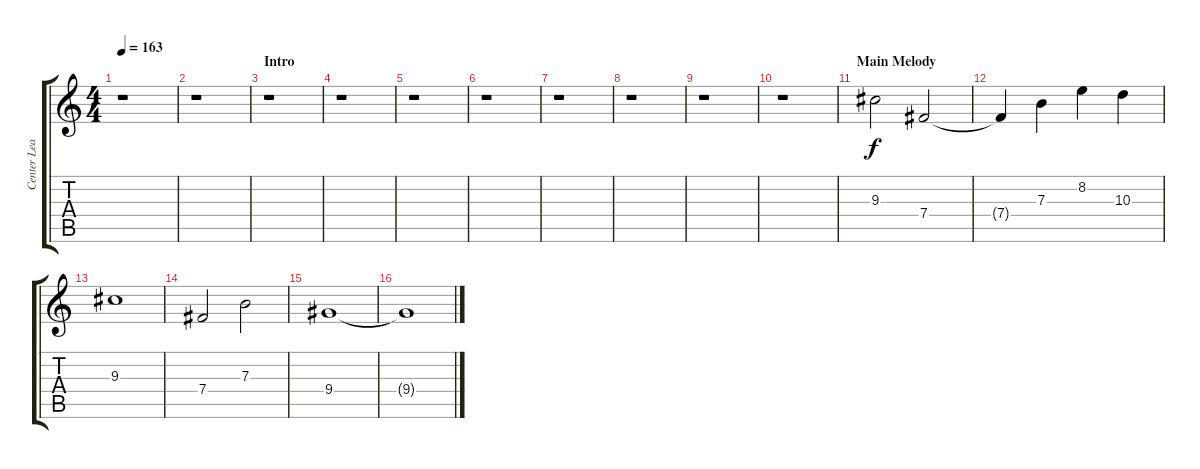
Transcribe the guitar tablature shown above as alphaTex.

\track ("Center Lead 1" "Center Lea") {instrument overdrivenguitar}
\staff {score tabs}
\tuning (Db4 Ab3 E3 B2 Gb2 B1) {hide}
\ts (4 4)
\tempo 163
\clef g2
\ks aminor
r.1{dy f instrument overdrivenguitar} |
r.1 |
\section ("" "Intro")
r.1 |
r.1 |
r.1 |
r.1 |
r.1 |
r.1 |
r.1 |
r.1 |
\section ("" "Main Melody")
9.3.2 7.4.2 |
7.4{t}.4 7.3.4 8.2.4 10.3.4 |
9.3.1 |
7.4.2 7.3.2 |
9.4.1 |
9.4{t}.1
